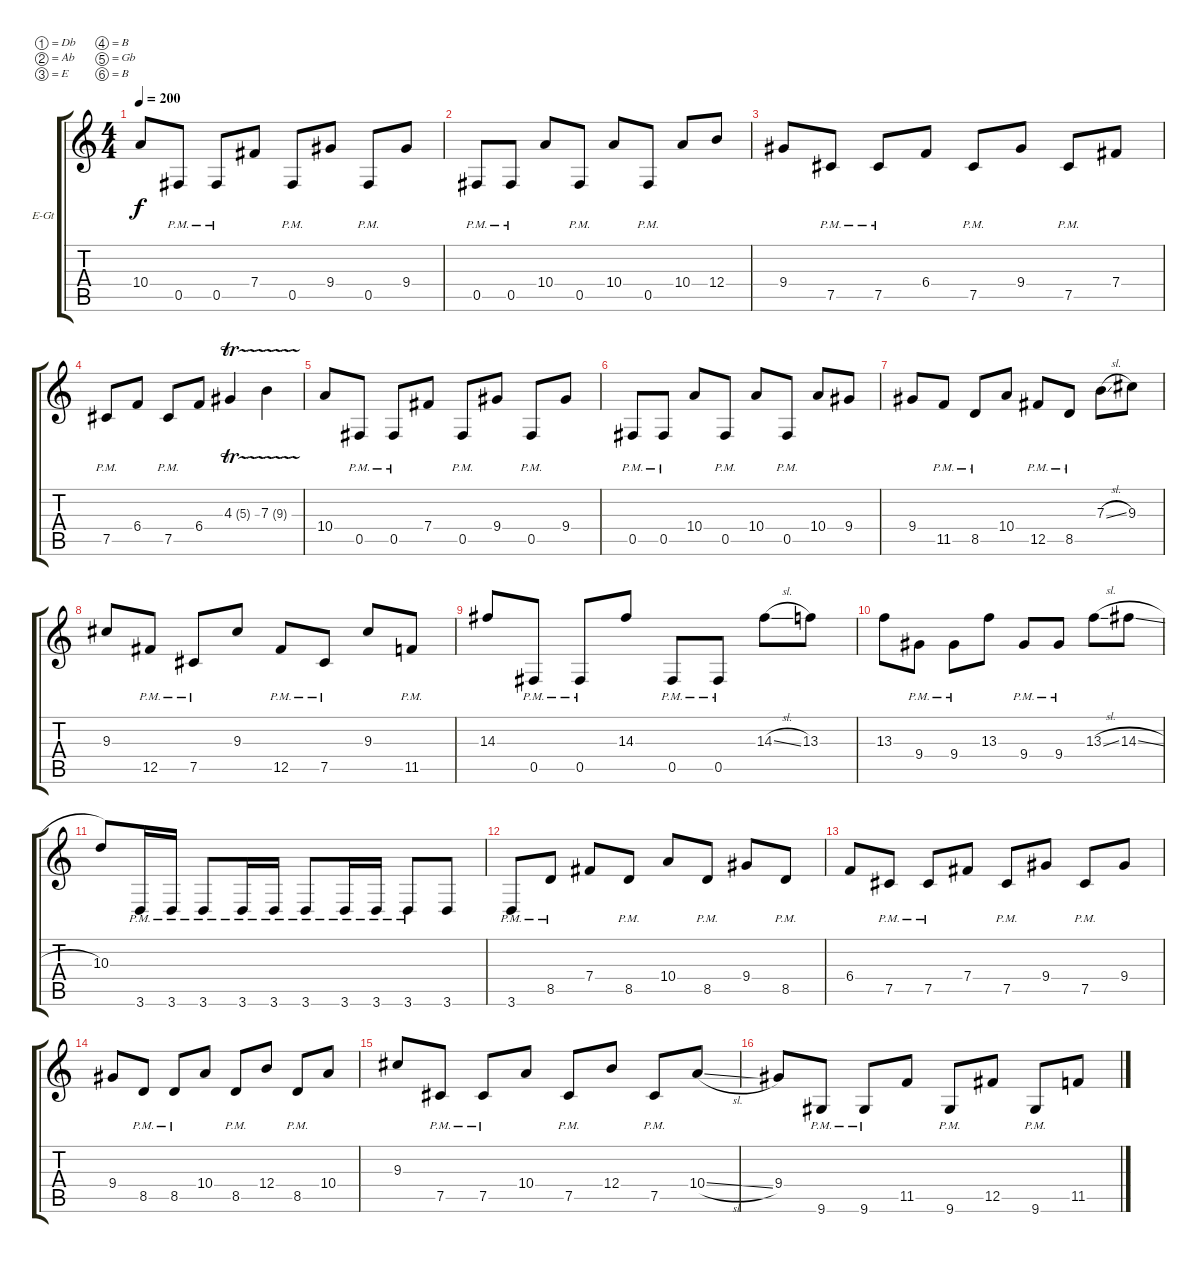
\bracketExtendMode groupsimilarinstruments
\firstSystemTrackNameOrientation horizontal
\otherSystemsTrackNameOrientation horizontal
\track ("Rhythm Left" "E-Gt") {instrument overdrivenguitar}
\staff {score tabs}
\tuning (Db4 Ab3 E3 B2 Gb2 B1)
\ts (4 4)
\tempo 200
\clef g2
\ks c
10.4.8{dy f} 0.5{pm}.8 0.5{pm}.8 7.4.8 0.5{pm}.8 9.4.8 0.5{pm}.8 9.4.8 |
0.5{pm}.8 0.5{pm}.8 10.4.8 0.5{pm}.8 10.4.8 0.5{pm}.8 10.4.8 12.4.8 |
9.4.8 7.5{pm}.8 7.5{pm}.8 6.4.8 7.5{pm}.8 9.4.8 7.5{pm}.8 7.4.8 |
7.5{pm}.8 6.4.8 7.5{pm}.8 6.4.8 4.3{tr (5 16)}.4 7.3{tr (9 16)}.4 |
10.4.8 0.5{pm}.8 0.5{pm}.8 7.4.8 0.5{pm}.8 9.4.8 0.5{pm}.8 9.4.8 |
0.5{pm}.8 0.5{pm}.8 10.4.8 0.5{pm}.8 10.4.8 0.5{pm}.8 10.4.8 9.4.8 |
9.4.8 11.5{pm}.8 8.5{pm}.8 10.4.8 12.5{pm}.8 8.5{pm}.8 7.3{sl}.8 9.3.8 |
9.3.8 12.5{pm}.8 7.5{pm}.8 9.3.8 12.5{pm}.8 7.5{pm}.8 9.3.8 11.5{pm}.8 |
14.3.8 0.5{pm}.8 0.5{pm}.8 14.3.8 0.5{pm}.8 0.5{pm}.8 14.3{sl}.8 13.3.8 |
13.3.8 9.4{pm}.8 9.4{pm}.8 13.3.8 9.4{pm}.8 9.4{pm}.8 13.3{sl}.8 14.3{sl}.8 |
10.3.8 3.6{pm}.16 3.6{pm}.16 3.6{pm}.8 3.6{pm}.16 3.6{pm}.16 3.6{pm}.8 3.6{pm}.16 3.6{pm}.16 3.6{pm}.8 3.6.8 |
3.6{pm}.8 8.5{pm}.8 7.4.8 8.5{pm}.8 10.4.8 8.5{pm}.8 9.4.8 8.5{pm}.8 |
6.4.8 7.5{pm}.8 7.5{pm}.8 7.4.8 7.5{pm}.8 9.4.8 7.5{pm}.8 9.4.8 |
9.4.8 8.5{pm}.8 8.5{pm}.8 10.4.8 8.5{pm}.8 12.4.8 8.5{pm}.8 10.4.8 |
9.3.8 7.5{pm}.8 7.5{pm}.8 10.4.8 7.5{pm}.8 12.4.8 7.5{pm}.8 10.4{sl}.8 |
9.4.8 9.6{pm}.8 9.6{pm}.8 11.5.8 9.6{pm}.8 12.5.8 9.6{pm}.8 11.5.8
